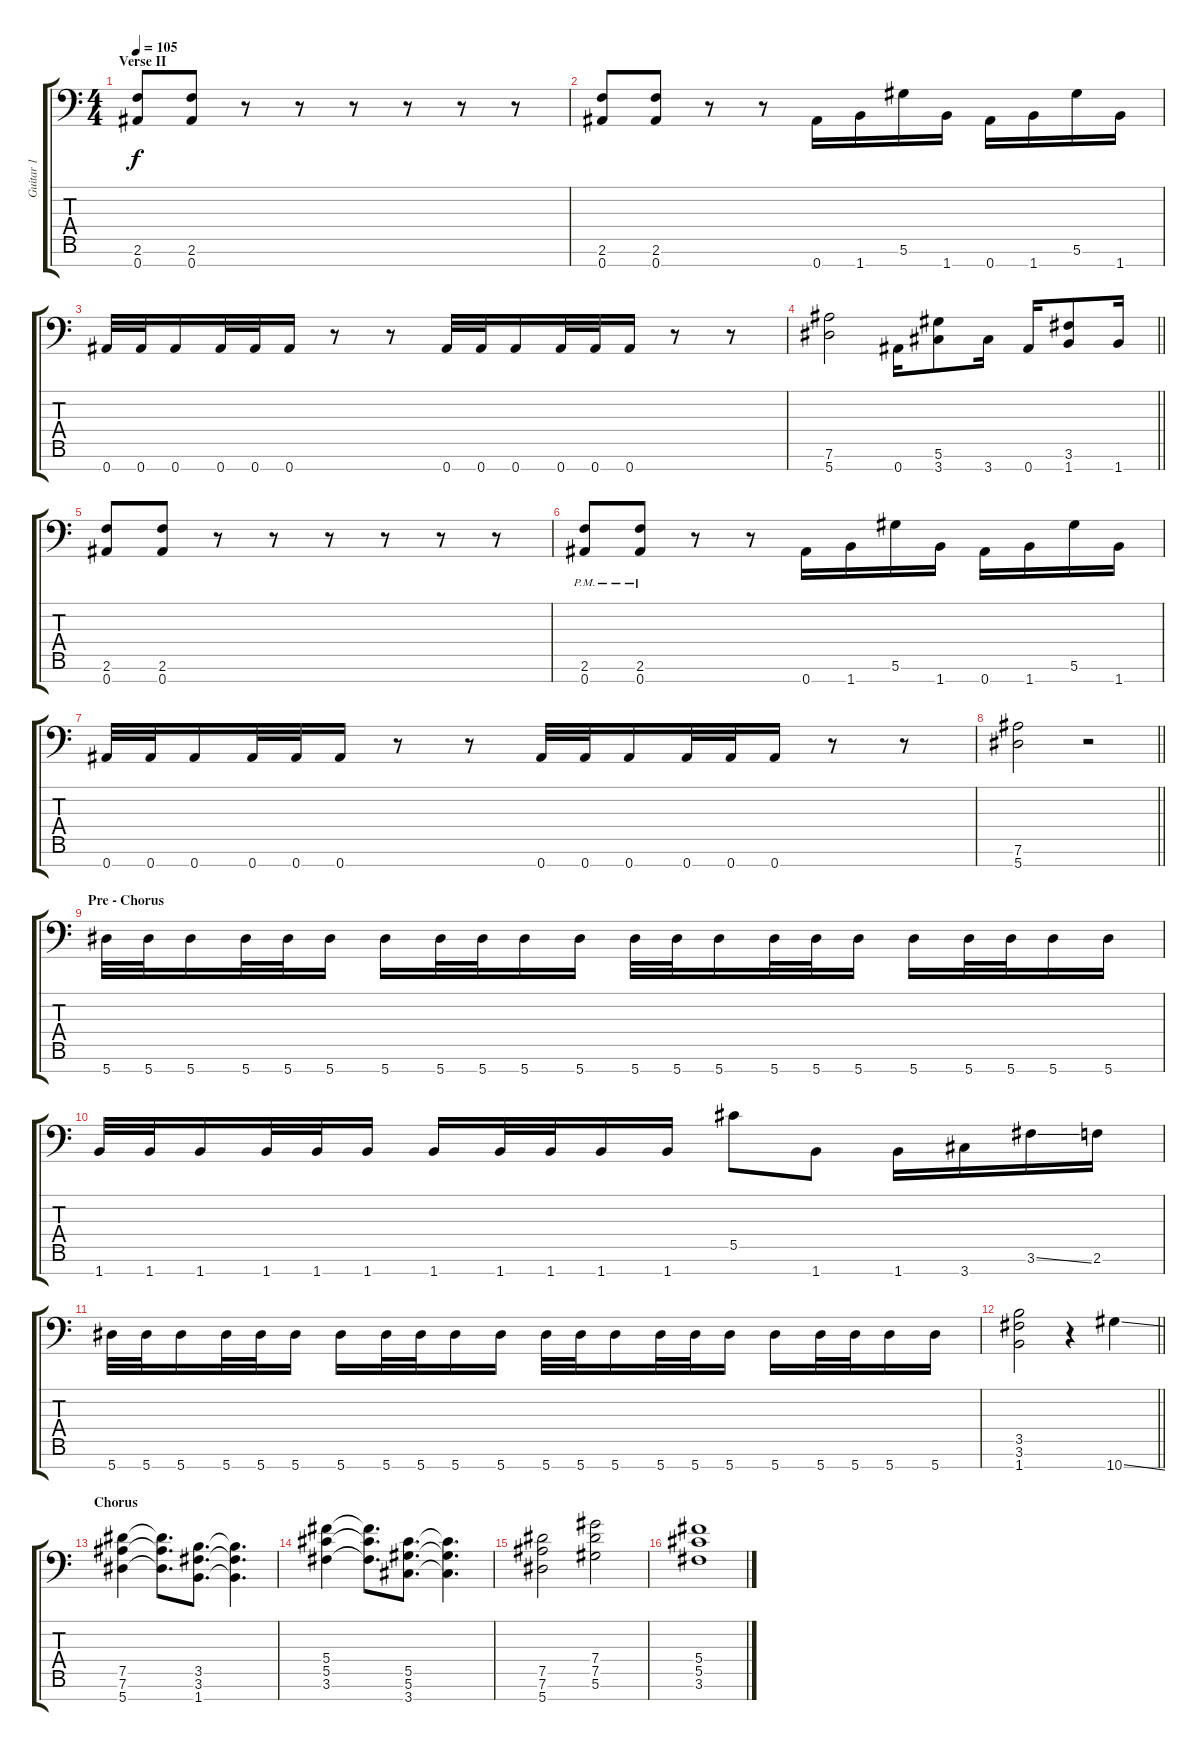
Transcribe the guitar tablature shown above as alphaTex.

\track ("Guitar 1" "Guitar 1") {instrument distortionguitar}
\staff {score tabs}
\tuning (Eb4 Bb3 Gb3 Db3 Ab2 Eb2 Bb1) {hide}
\ts (4 4)
\section ("" "Verse II")
\tempo 105
\clef f4
\ks c
(2.6 0.7).8{dy f} (2.6 0.7).8 r.8 r.8 r.8 r.8 r.8 r.8 |
(2.6 0.7).8 (2.6 0.7).8 r.8 r.8 0.7.16 1.7.16 5.6.16 1.7.16 0.7.16 1.7.16 5.6.16 1.7.16 |
0.7.32 0.7.32 0.7.16 0.7.32 0.7.32 0.7.16 r.8 r.8 0.7.32 0.7.32 0.7.16 0.7.32 0.7.32 0.7.16 r.8 r.8 |
\barLineRight lightlight
(7.6 5.7).2 0.7.16 (5.6 3.7).8 3.7.16 0.7.16 (3.6 1.7).8 1.7.16 |
(2.6 0.7).8 (2.6 0.7).8 r.8 r.8 r.8 r.8 r.8 r.8 |
(2.6{pm} 0.7{pm}).8 (2.6{pm} 0.7{pm}).8 r.8 r.8 0.7.16 1.7.16 5.6.16 1.7.16 0.7.16 1.7.16 5.6.16 1.7.16 |
0.7.32 0.7.32 0.7.16 0.7.32 0.7.32 0.7.16 r.8 r.8 0.7.32 0.7.32 0.7.16 0.7.32 0.7.32 0.7.16 r.8 r.8 |
\barLineRight lightlight
(7.6 5.7).2 r.2 |
\section ("" "Pre - Chorus")
5.7.32 5.7.32 5.7.16 5.7.32 5.7.32 5.7.16 5.7.16 5.7.32 5.7.32 5.7.16 5.7.16 5.7.32 5.7.32 5.7.16 5.7.32 5.7.32 5.7.16 5.7.16 5.7.32 5.7.32 5.7.16 5.7.16 |
1.7.32 1.7.32 1.7.16 1.7.32 1.7.32 1.7.16 1.7.16 1.7.32 1.7.32 1.7.16 1.7.16 5.5.8 1.7.8 1.7.16 3.7.16 3.6{ss}.16 2.6.16 |
5.7.32 5.7.32 5.7.16 5.7.32 5.7.32 5.7.16 5.7.16 5.7.32 5.7.32 5.7.16 5.7.16 5.7.32 5.7.32 5.7.16 5.7.32 5.7.32 5.7.16 5.7.16 5.7.32 5.7.32 5.7.16 5.7.16 |
\barLineRight lightlight
(3.5 3.6 1.7).2 r.4 10.7{ss}.4 |
\section ("" "Chorus")
(7.5 7.6 5.7).4 (7.5{t} 7.6{t} 5.7{t}).8{d} (3.5 3.6 1.7).8{d} (3.5{t} 3.6{t} 1.7{t}).4{d} |
(5.4 5.5 3.6).4 (5.4{t} 5.5{t} 3.6{t}).8{d} (5.5 5.6 3.7).8{d} (5.5{t} 5.6{t} 3.7{t}).4{d} |
(7.5 7.6 5.7).2 (7.4 7.5 5.6).2 |
(5.4 5.5 3.6).1
